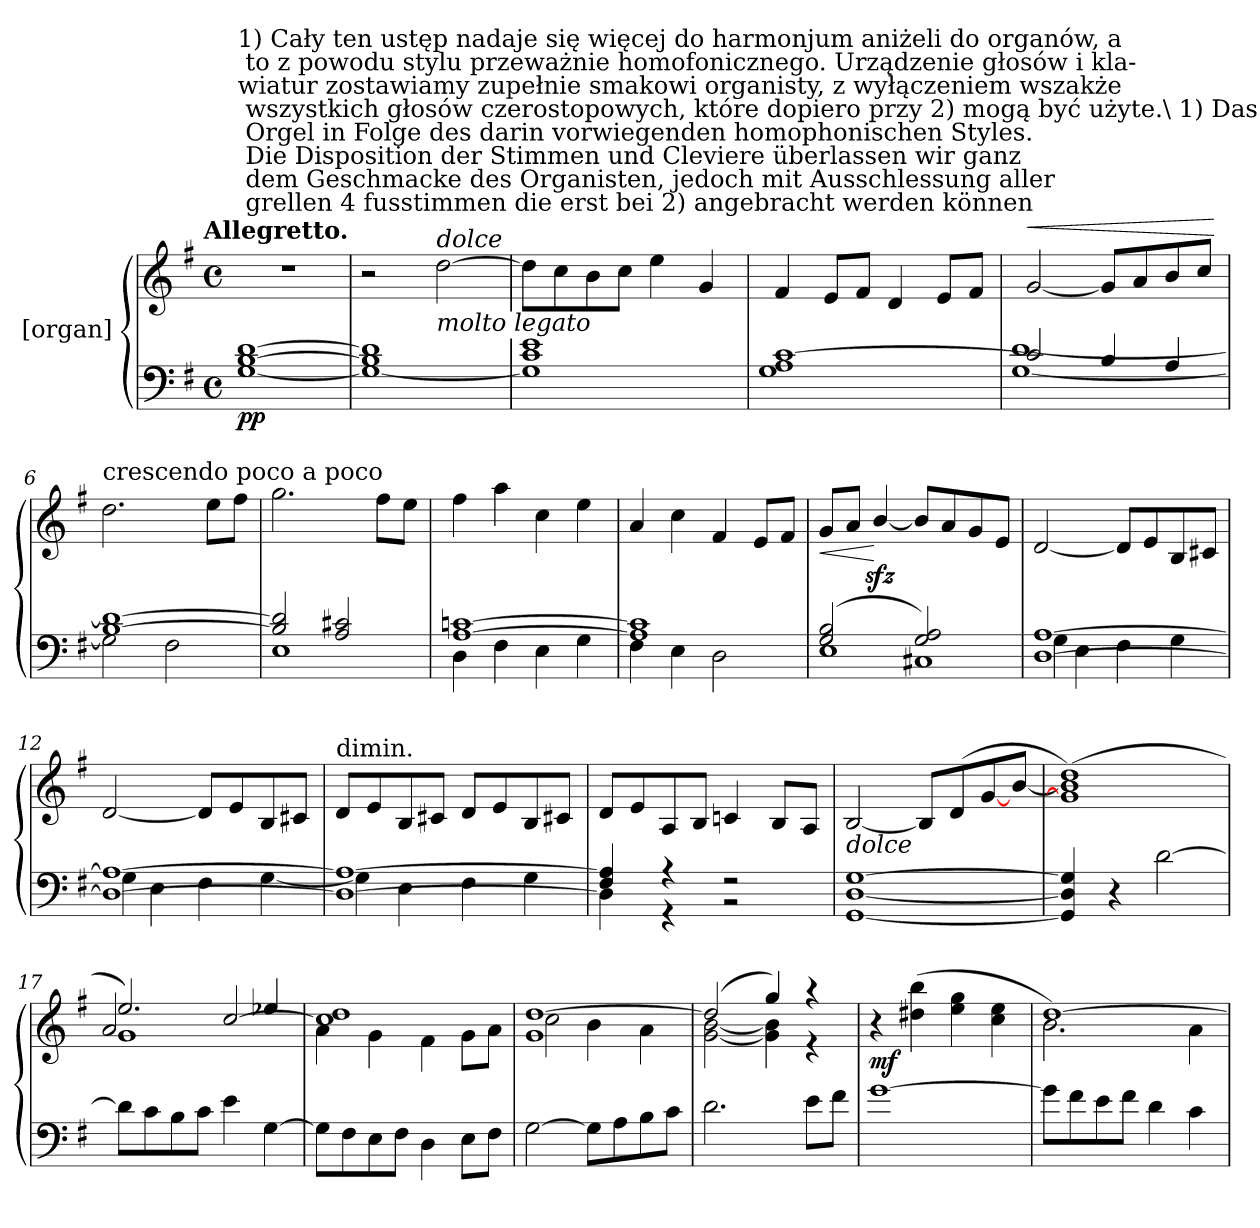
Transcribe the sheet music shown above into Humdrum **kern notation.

**kern	**kern	**dynam
*part1	*part1	*part1
*staff2	*staff1	*staff1/2
*I"[organ]	*	*
*clefF4	*clefG2	*
*k[f#]	*k[f#]	*
*G:	*G:	*
!!LO:TX:omd:t=Allegretto.
*M4/4	*M4/4	*
*met(c)	*met(c)	*
=1	=1	=1
!	!LO:TX:a:t=1) Cały ten ustęp nadaje się więcej do harmonjum aniżeli do organów, a\n to z powodu stylu przeważnie homofonicznego. Urządzenie głosów i kla-\nwiatur zostawiamy zupełnie smakowi organisty, z wyłączeniem wszakże\n wszystkich głosów czerostopowych, które dopiero przy 2) mogą być użyte.\ 1) Das ganze Stück eignet sich mehr für das Harmonium als für die\n Orgel in Folge des darin vorwiegenden homophonischen Styles.\n Die Disposition der Stimmen und Cleviere überlassen wir ganz\n dem Geschmacke des Organisten, jedoch mit Ausschlessung aller\n grellen 4 fusstimmen die erst bei 2) angebracht werden können	!
!	!	!LO:DY:b=2
[1G [1B [1d	1r	pp
=2	=2	=2
1G_ 1B] 1d]	2r	.
!	!LO:TX:b:i:t=molto legato	!
!	!LO:TX:a:i:t=dolce	!
.	[2dd\	.
=3	=3	=3
1G] 1c 1e	8dd\L]	.
.	8cc\	.
.	8b\	.
.	8cc\J	.
.	4ee\	.
.	4g/	.
=4	=4	=4
1G 1A [1c	4f#/	.
.	8e/L	.
.	8f#/J	.
.	4d/	.
.	8e/L	.
.	8f#/J	.
=5	=5	=5
*^	*	*
!	!	!	!LO:HP:a
2c/]	[1G [>1d	[2g/	<
4B/	.	8g/L]	.
.	.	8a/	.
4A/	.	8b/	.
.	.	8cc/J	.
*v	*v	*	*
.	.	[
=6	=6	=6
*^	*	*
!	!	!LO:TX:t=crescendo poco a poco	!
[1B 1d_	2G\]	2.dd\	.
.	2F#\	.	.
.	.	8ee\L	.
.	.	8ff#\J	.
=7	=7	=7	=7
2B]/ 2d]/	1E	2.gg\	.
2A/ 2c#X/	.	.	.
.	.	8ff#\L	.
.	.	8ee\J	.
=8	=8	=8	=8
[1A [1cn	4D\	4ff#\	.
.	4F#\	4aa\	.
.	4E\	4cc\	.
.	4G\	4ee\	.
=9	=9	=9	=9
1A] 1c]	4F#\	4a/	.
.	4E\	4cc\	.
.	2D\	4f#/	.
.	.	8e/L	.
.	.	8f#/J	.
=10	=10	=10	=10
!	!LO:N:vis=1	!	!LO:HP:b
(2G/ 2B/	2E\	8g/L	<
.	.	8a/J	.
.	.	[4bzz>/	[
!	!LO:N:vis=1	!	!
2G/ 2A/)	2C#X\	8b/L]	.
.	.	8a/	.
.	.	8g/	.
.	.	8e/J	.
=11	=11	=11	=11
[<1D [>1A	4G\	[2d/	.
.	4E\	.	.
.	4F#\	8d/L]	.
.	.	8e/	.
.	4G\	8B/	.
.	.	8c#X/J	.
=12	=12	=12	=12
1D_< 1A_>	4G\	[2d/	.
.	4E\	.	.
.	4F#\	8d/L]	.
.	.	8e/	.
.	[4G\	8B/	.
.	.	8c#X/J	.
=13	=13	=13	=13
!	!	!LO:TX:t=dimin.	!
1D_ 1A_	4G\]	8d/L	.
.	.	8e/	.
.	4E\	8B/	.
.	.	8c#X/J	.
.	4F#\	8d/L	.
.	.	8e/	.
.	4G\	8B/	.
.	.	8c#X/J	.
=14	=14	=14	=14
4F#/ 4A]/	4D\]	8d/L	.
.	.	8e/	.
4r	4r	8A/	.
.	.	8B/J	.
2r	2r	4cn/	.
.	.	8B/L	.
.	.	8A/J	.
*v	*v	*	*
=15	=15	=15
!	!LO:TX:b:i:t=dolce	!
[1GG [1D [1G	[2B/	.
.	8B/L]	.
.	(>8d/	.
.	[8g/	.
.	[8b/J	.
=16	=16	=16
4GG]/ 4D]/ 4G]/	(1g] 1b] 1dd)	.
4r	.	.
[2d\	.	.
=17	=17	=17
*	*^	*
*	*	*^	*
8d\L]	2.ee/)	1g	2a/	.
8c\	.	.	.	.
8B\	.	.	.	.
8c\J	.	.	.	.
4e\	.	.	[2cc/	.
[4G\	4ee-X/	.	.	.
*	*	*v	*v	*
=18	=18	=18	=18
8G\L]	1cc] 1dd	4a\	.
8F#\	.	.	.
8E\	.	4g\	.
8F#\J	.	.	.
4D\	.	4f#\	.
8E\L	.	8g\L	.
8F#\J	.	8a\J	.
=19	=19	=19	=19
[2G\	1g [1dd	2cc\	.
8G\L]	.	4b\	.
8A\	.	.	.
8B\	.	4a\	.
8c\J	.	.	.
=20	=20	=20	=20
2.d\	(2dd/]	[2g\ [2b\	.
.	4gg/)	4g]\ 4b]\	.
8e\L	4r	4r	.
8f#\J	.	.	.
*	*v	*v	*
=21	=21	=21
[1g	4r	mf
.	(4dd#X\ 4bb\	.
.	4ee\ 4gg\	.
.	4cc\ 4ee\	.
=22	=22	=22
*	*^	*
8g\L]	[1dd)	2.b\	.
8f#\	.	.	.
8e\	.	.	.
8f#\J	.	.	.
4d\	.	.	.
4c\	.	4a\	.
*	*v	*v	*
=	=	=
*-	*-	*-
